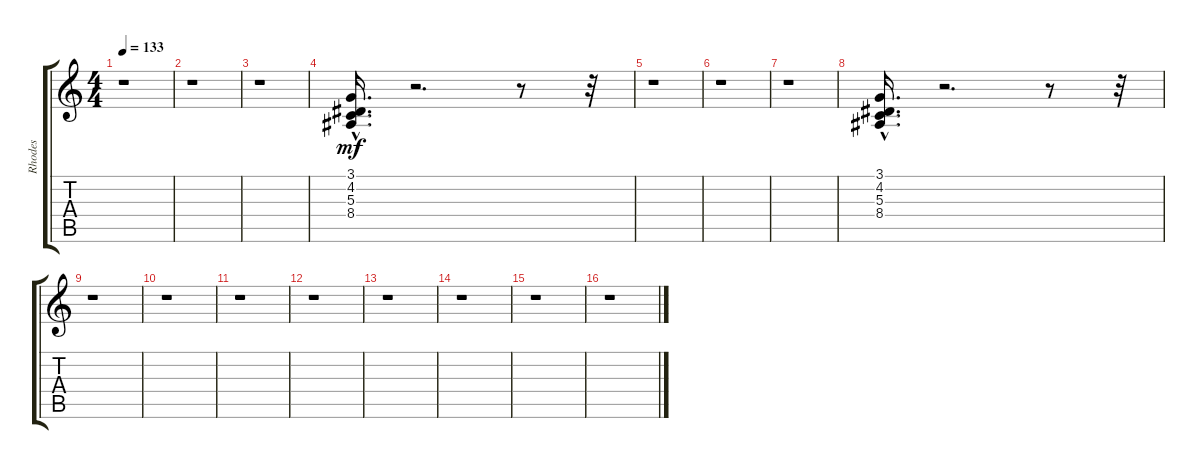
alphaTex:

\track ("Rhodes" "Rhodes") {instrument electricpiano1}
\staff {score tabs}
\tuning (E4 B3 G3 D3 A2 E2) {hide}
\ts (4 4)
\tempo 133
\clef g2
\ks c
r.1{dy mf} |
r.1 |
r.1 |
(3.1{hac} 4.2{hac} 5.3{hac} 8.4{hac}).16{d} r.2{d} r.8 r.32 |
r.1 |
r.1 |
r.1 |
(3.1{hac} 4.2{hac} 5.3{hac} 8.4{hac}).16{d} r.2{d} r.8 r.32 |
r.1 |
r.1 |
r.1 |
r.1 |
r.1 |
r.1 |
r.1 |
r.1
